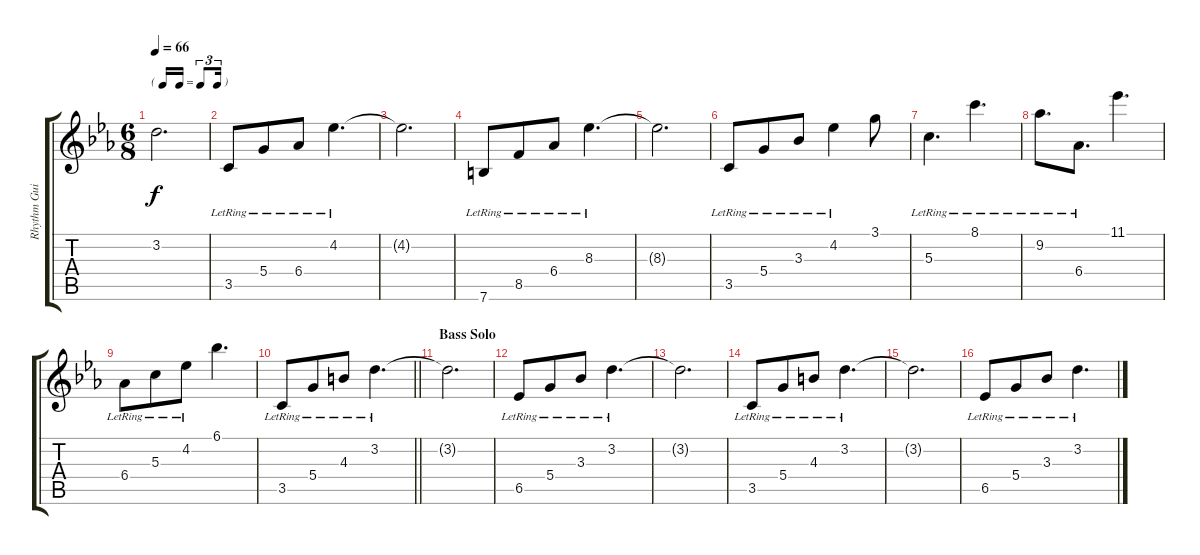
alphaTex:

\track ("Rhythm Guitar II" "Rhythm Gui") {instrument electricguitarjazz}
\staff {score tabs}
\tuning (E4 B3 G3 D3 A2 E2) {hide}
\ts (6 8)
\tf triplet16th
\tempo 66
\clef g2
\ks cminor
3.2{t}.2{d dy f} |
3.5{lr}.8 5.4{lr}.8 6.4{lr}.8 4.2{lr}.4{d} |
4.2{t}.2{d} |
7.6{lr}.8 8.5{lr}.8 6.4{lr}.8 8.3{lr}.4{d} |
8.3{t}.2{d} |
3.5{lr}.8 5.4{lr}.8 3.3{lr}.8 4.2{lr}.4 3.1.8 |
5.3{lr}.4{d} 8.1{lr}.4{d} |
9.2{lr}.8{d} 6.4{lr}.8{d} 11.1.4{d} |
6.4{lr}.8 5.3{lr}.8 4.2{lr}.8 6.1.4{d} |
\barLineRight lightlight
3.5{lr}.8 5.4{lr}.8 4.3{lr}.8 3.2{lr}.4{d} |
\section ("" "Bass Solo")
3.2{t}.2{d} |
6.5{lr}.8 5.4{lr}.8 3.3{lr}.8 3.2{lr}.4{d} |
3.2{t}.2{d} |
3.5{lr}.8 5.4{lr}.8 4.3{lr}.8 3.2{lr}.4{d} |
3.2{t}.2{d} |
6.5{lr}.8 5.4{lr}.8 3.3{lr}.8 3.2{lr}.4{d}
